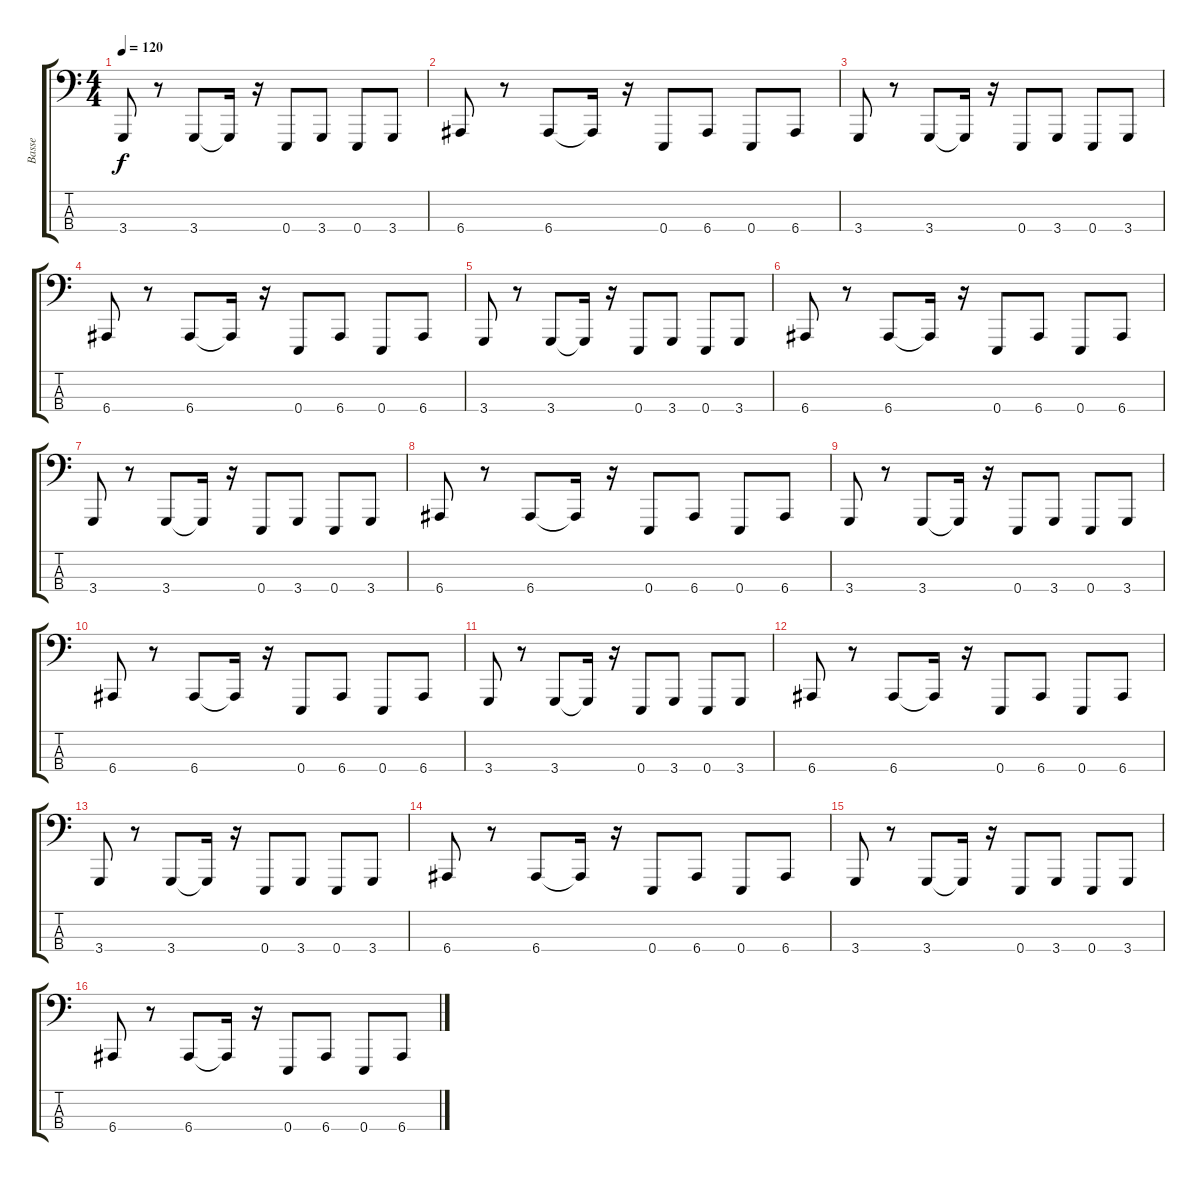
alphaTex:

\track ("Basse" "Basse") {instrument lead8bassandlead}
\staff {score tabs}
\tuning (G2 D2 A1 E1) {hide}
\ts (4 4)
\tempo 120
\clef f4
\ks c
3.4.8{dy f} r.8 3.4.8 3.4{t}.16 r.16 0.4.8 3.4.8 0.4.8 3.4.8 |
6.4.8 r.8 6.4.8 6.4{t}.16 r.16 0.4.8 6.4.8 0.4.8 6.4.8 |
3.4.8 r.8 3.4.8 3.4{t}.16 r.16 0.4.8 3.4.8 0.4.8 3.4.8 |
6.4.8 r.8 6.4.8 6.4{t}.16 r.16 0.4.8 6.4.8 0.4.8 6.4.8 |
3.4.8 r.8 3.4.8 3.4{t}.16 r.16 0.4.8 3.4.8 0.4.8 3.4.8 |
6.4.8 r.8 6.4.8 6.4{t}.16 r.16 0.4.8 6.4.8 0.4.8 6.4.8 |
3.4.8 r.8 3.4.8 3.4{t}.16 r.16 0.4.8 3.4.8 0.4.8 3.4.8 |
6.4.8 r.8 6.4.8 6.4{t}.16 r.16 0.4.8 6.4.8 0.4.8 6.4.8 |
3.4.8 r.8 3.4.8 3.4{t}.16 r.16 0.4.8 3.4.8 0.4.8 3.4.8 |
6.4.8 r.8 6.4.8 6.4{t}.16 r.16 0.4.8 6.4.8 0.4.8 6.4.8 |
3.4.8 r.8 3.4.8 3.4{t}.16 r.16 0.4.8 3.4.8 0.4.8 3.4.8 |
6.4.8 r.8 6.4.8 6.4{t}.16 r.16 0.4.8 6.4.8 0.4.8 6.4.8 |
3.4.8 r.8 3.4.8 3.4{t}.16 r.16 0.4.8 3.4.8 0.4.8 3.4.8 |
6.4.8 r.8 6.4.8 6.4{t}.16 r.16 0.4.8 6.4.8 0.4.8 6.4.8 |
3.4.8 r.8 3.4.8 3.4{t}.16 r.16 0.4.8 3.4.8 0.4.8 3.4.8 |
6.4.8 r.8 6.4.8 6.4{t}.16 r.16 0.4.8 6.4.8 0.4.8 6.4.8
